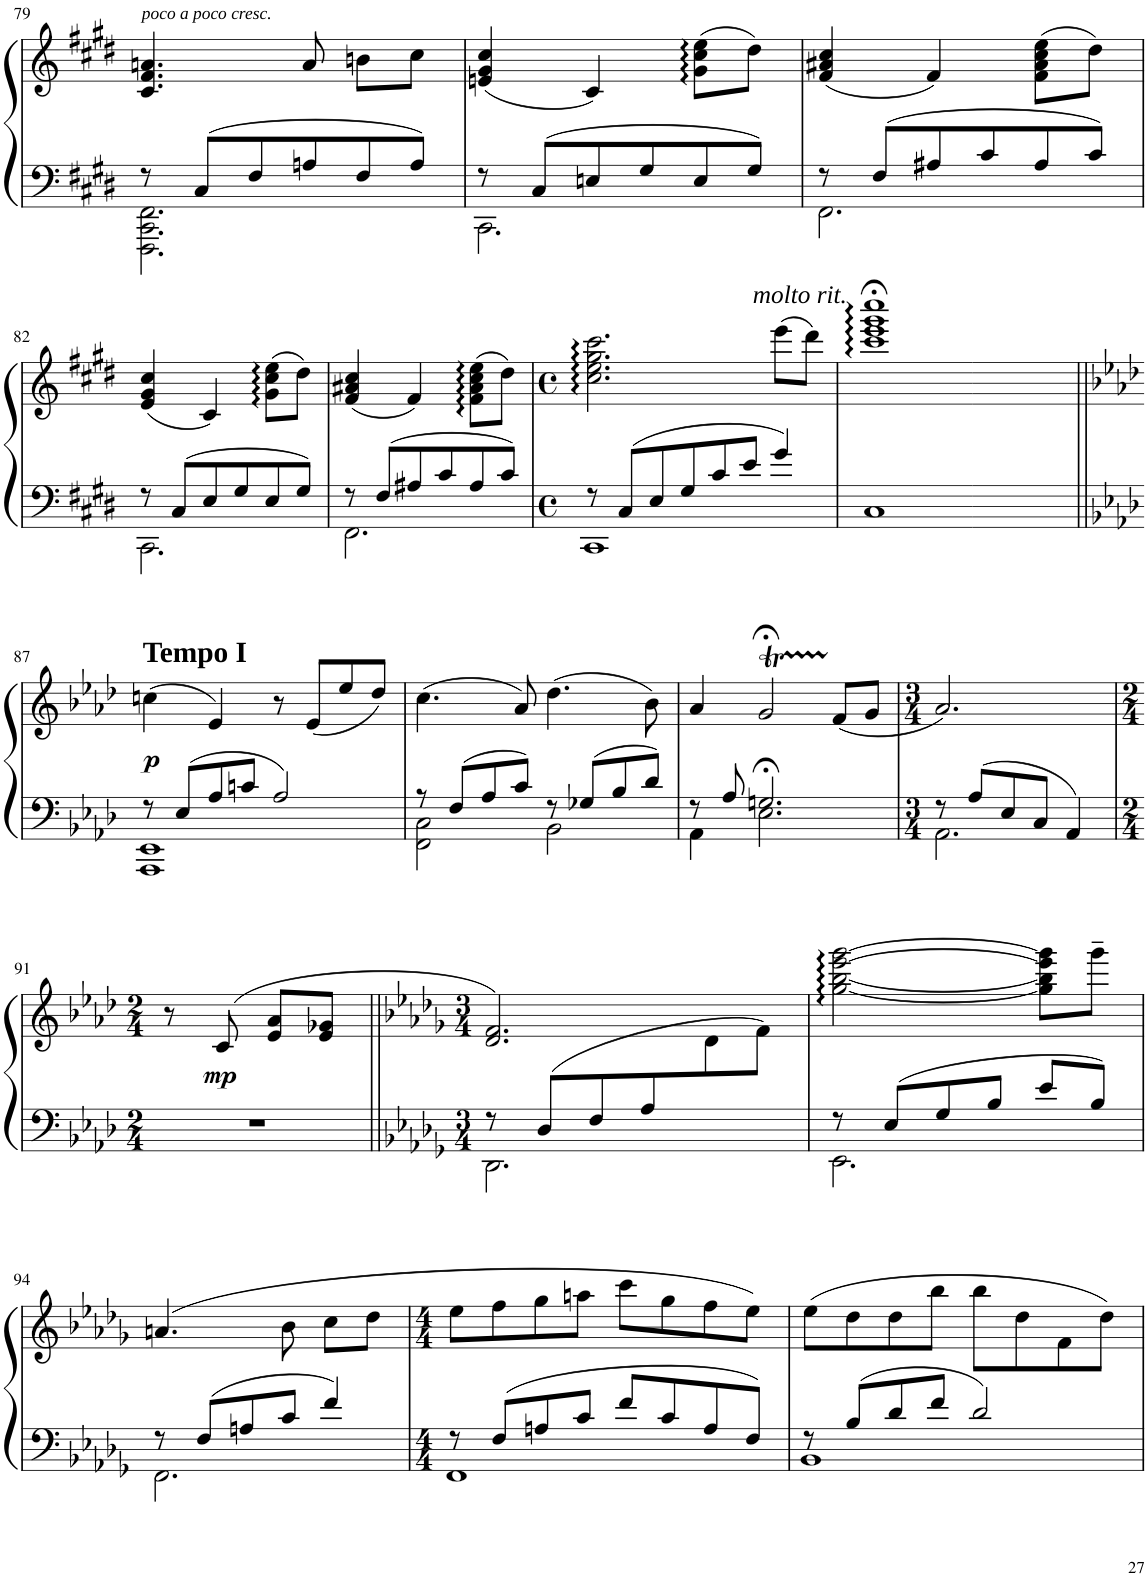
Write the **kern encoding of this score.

**kern	**kern	**dynam
*part1	*part1	*part1
*staff2	*staff1	*staff1/2
!!LO:PB:g=z
*clefF4	*clefG2	*
*k[f#c#g#d#]	*k[f#c#g#d#]	*
*M3/4	*M3/4	*
=79	=79	=79
*^	*	*
!	!	!LO:TX:a:i:t=poco a poco cresc.	!
8r	2.FFF#\ 2.CC#\ 2.FF#\	4.c#/ 4.f#/ 4.an/	.
8C#/L	.	.	.
8F#/	.	.	.
8An/	.	8a/	.
8F#/	.	8bn\L	.
8A/J	.	8cc#\J	.
=80	=80	=80	=80
8r	2.CC#\	(<4en/ 4g#/ 4cc#/	.
8C#/L	.	.	.
8En/	.	4c#/)	.
8G#/	.	.	.
8E/	.	(>8g#\ 8cc#\ 8ee\L	.
8G#/J	.	8dd#\J)	.
=81	=81	=81	=81
8r	2.FF#\	(<4f#/ 4a#X/ 4cc#/	.
8F#/L	.	.	.
8A#X/	.	4f#/)	.
8c#/	.	.	.
8A#/	.	(>8f#\ 8a#\ 8cc#\ 8ee\L	.
8c#/J	.	8dd#\J)	.
!!LO:LB:g=z
=82	=82	=82	=82
8r	2.CC#\	(<4e/ 4g#/ 4cc#/	.
8C#/L	.	.	.
8E/	.	4c#/)	.
8G#/	.	.	.
8E/	.	(>8g#\ 8cc#\ 8ee\L	.
8G#/J	.	8dd#\J)	.
=83	=83	=83	=83
8r	2.FF#\	(<4f#/ 4a#X/ 4cc#/	.
8F#/L	.	.	.
8A#X/	.	4f#/)	.
8c#/	.	.	.
8A#/	.	(>8f#\ 8a#\ 8cc#\ 8ee\L	.
8c#/J	.	8dd#\J)	.
=84	=84	=84	=84
*M4/4	*	*M4/4	*
*met(c)	*	*met(c)	*
8r	1CC#	2.cc#\ 2.ee\ 2.gg#\ 2.ccc#\	.
8C#/L	.	.	.
8E/	.	.	.
8G#/	.	.	.
8c#/	.	.	.
8e/J	.	.	.
!	!	!LO:TX:a:i:t=molto rit.	!
4g#/	.	(>8eee\L	.
.	.	8ddd#\J)	.
*v	*v	*	*
=85	=85	=85
1C#	1ccc#;< 1eee;< 1ggg#;< 1cccc#;<	.
=86-	=86-	=86-
1ryy	1ryy	.
!!LO:LB:g=z
=87||	=87||	=87||
*k[b-e-a-d-]	*k[b-e-a-d-]	*
*A-:	*A-:	*
*^	*	*
!	!	!LO:TX:a:B:t=Tempo I	!
!	!	!	!LO:DY:b
8r	1AAA- 1EE-	(>4ccn\	p
8E-/L	.	.	.
8A-/	.	4e-/)	.
8cn/J	.	.	.
2A-/	.	8r	.
.	.	(<8e-/L	.
.	.	8ee-/	.
.	.	8dd-/J)	.
=88	=88	=88	=88
8r	2FF\ 2C\	(>4.cc\	.
8F/L	.	.	.
8A-/	.	.	.
8c/J	.	8a-/)	.
8r	2BB-\	(>4.dd-\	.
8G-X/L	.	.	.
8B-/	.	.	.
8d-/J	.	8b-\)	.
=89	=89	=89	=89
8r	4AA-\	4a-/	.
8A-/	.	.	.
2.Gn;</	2.E-\	2g;<t/	.
.	.	(<8f/L	.
.	.	8g/J	.
=90	=90	=90	=90
*M3/4	*	*M3/4	*
8r	2.AA-\	2.a-/)	.
8A-/L	.	.	.
8E-/	.	.	.
8C/J	.	.	.
4AA-/	.	.	.
*v	*v	*	*
!!LO:LB:g=z
=91	=91	=91
*M2/4	*M2/4	*
2r	8r	.
!	!	!LO:DY:b
.	(>8c/	mp
.	8e-/ 8a-/L	.
.	8e-/ 8g-X/J	.
=92||	=92||	=92||
*k[b-e-a-d-g-]	*k[b-e-a-d-g-]	*
*D-:	*D-:	*
*M3/4	*M3/4	*
*^	*^	*
8r	2.DD-\	2.d-/ 2.f/)	2ryy	.
(>8D-/L	.	.	.	.
8F/	.	.	.	.
8A-/	.	.	.	.
4ryy	.	.	8d-\	.
.	.	.	8f\J)	.
*	*	*v	*v	*
=93	=93	=93	=93
8r	2.EE-\	[2gg-\ [2bb-\ [2eee-\ [2ggg-\	.
8E-/L	.	.	.
8G-/	.	.	.
8B-/J	.	.	.
8e-/L	.	8gg-\] 8bb-\] 8eee-\] 8ggg-\]L	.
8B-/J	.	8ggg-~\J	.
!!LO:LB:g=z
=94	=94	=94	=94
8r	2.FF\	(>4.an/	.
8F/L	.	.	.
8An/	.	.	.
8c/J	.	8b-\	.
4f/	.	8cc\L	.
.	.	8dd-\J	.
=95	=95	=95	=95
*M4/4	*	*M4/4	*
8r	1FF	8ee-\L	.
8F/L	.	8ff\	.
8An/	.	8gg-\	.
8c/J	.	8aan\J	.
8f/L	.	8ccc\L	.
8c/	.	8gg-\	.
8A/	.	8ff\	.
8F/J	.	8ee-\J)	.
=96	=96	=96	=96
8r	1BB-	(>8ee-\L	.
8B-/L	.	8dd-\	.
8d-/	.	8dd-\	.
8f/J	.	8bb-\J	.
2d-/	.	8bb-\L	.
.	.	8dd-\	.
.	.	8f\	.
.	.	8dd-\J)	.
*v	*v	*	*
=	=	=
*-	*-	*-
